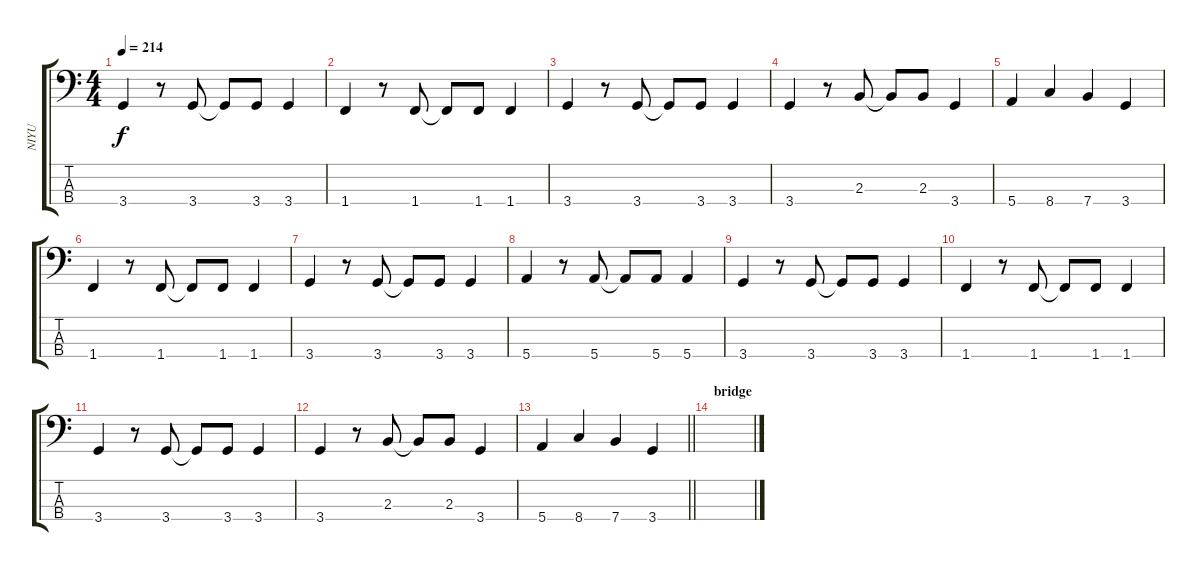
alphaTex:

\track ("NIYU" "NIYU") {instrument electricbasspick}
\staff {score tabs}
\tuning (G2 D2 A1 E1) {hide}
\ts (4 4)
\tempo 214
\clef f4
\ks c
3.4.4{dy f} r.8 3.4.8 3.4{t}.8 3.4.8 3.4.4 |
1.4.4 r.8 1.4.8 1.4{t}.8 1.4.8 1.4.4 |
3.4.4 r.8 3.4.8 3.4{t}.8 3.4.8 3.4.4 |
3.4.4 r.8 2.3.8 2.3{t}.8 2.3.8 3.4.4 |
5.4.4 8.4.4 7.4.4 3.4.4 |
1.4.4 r.8 1.4.8 1.4{t}.8 1.4.8 1.4.4 |
3.4.4 r.8 3.4.8 3.4{t}.8 3.4.8 3.4.4 |
5.4.4 r.8 5.4.8 5.4{t}.8 5.4.8 5.4.4 |
3.4.4 r.8 3.4.8 3.4{t}.8 3.4.8 3.4.4 |
1.4.4 r.8 1.4.8 1.4{t}.8 1.4.8 1.4.4 |
3.4.4 r.8 3.4.8 3.4{t}.8 3.4.8 3.4.4 |
3.4.4 r.8 2.3.8 2.3{t}.8 2.3.8 3.4.4 |
\barLineRight lightlight
5.4.4 8.4.4 7.4.4 3.4.4 |
\section ("" "bridge")
